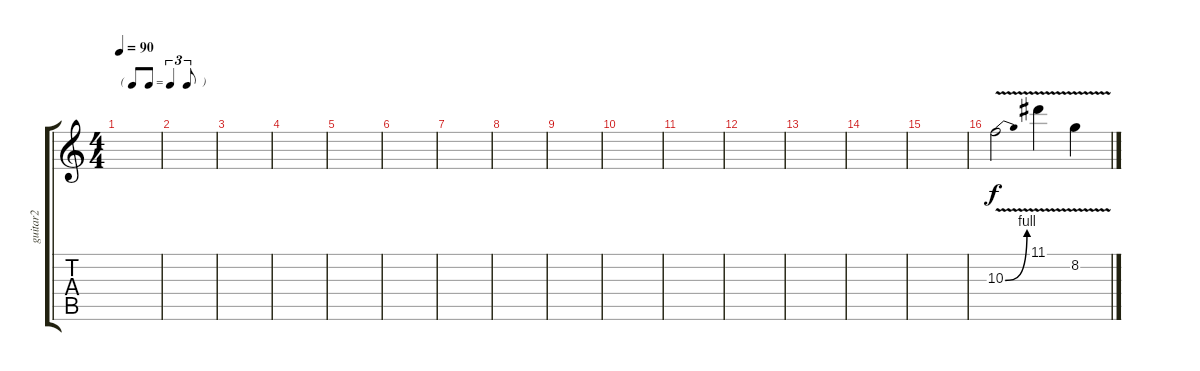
\track ("guitar2" "guitar2") {instrument electricguitarclean}
\staff {score tabs}
\tuning (E4 B3 G3 D3 A2 E2) {hide}
\ts (4 4)
\tf triplet8th
\tempo 90
\clef g2
\ks c
|
|
|
|
|
|
|
|
|
|
|
|
|
|
|
10.3{be (bend 0 0 60 4) v}.2{dy f volume 12 balance 10 instrument distortionguitar} 11.1{v}.4 8.2{v}.4
